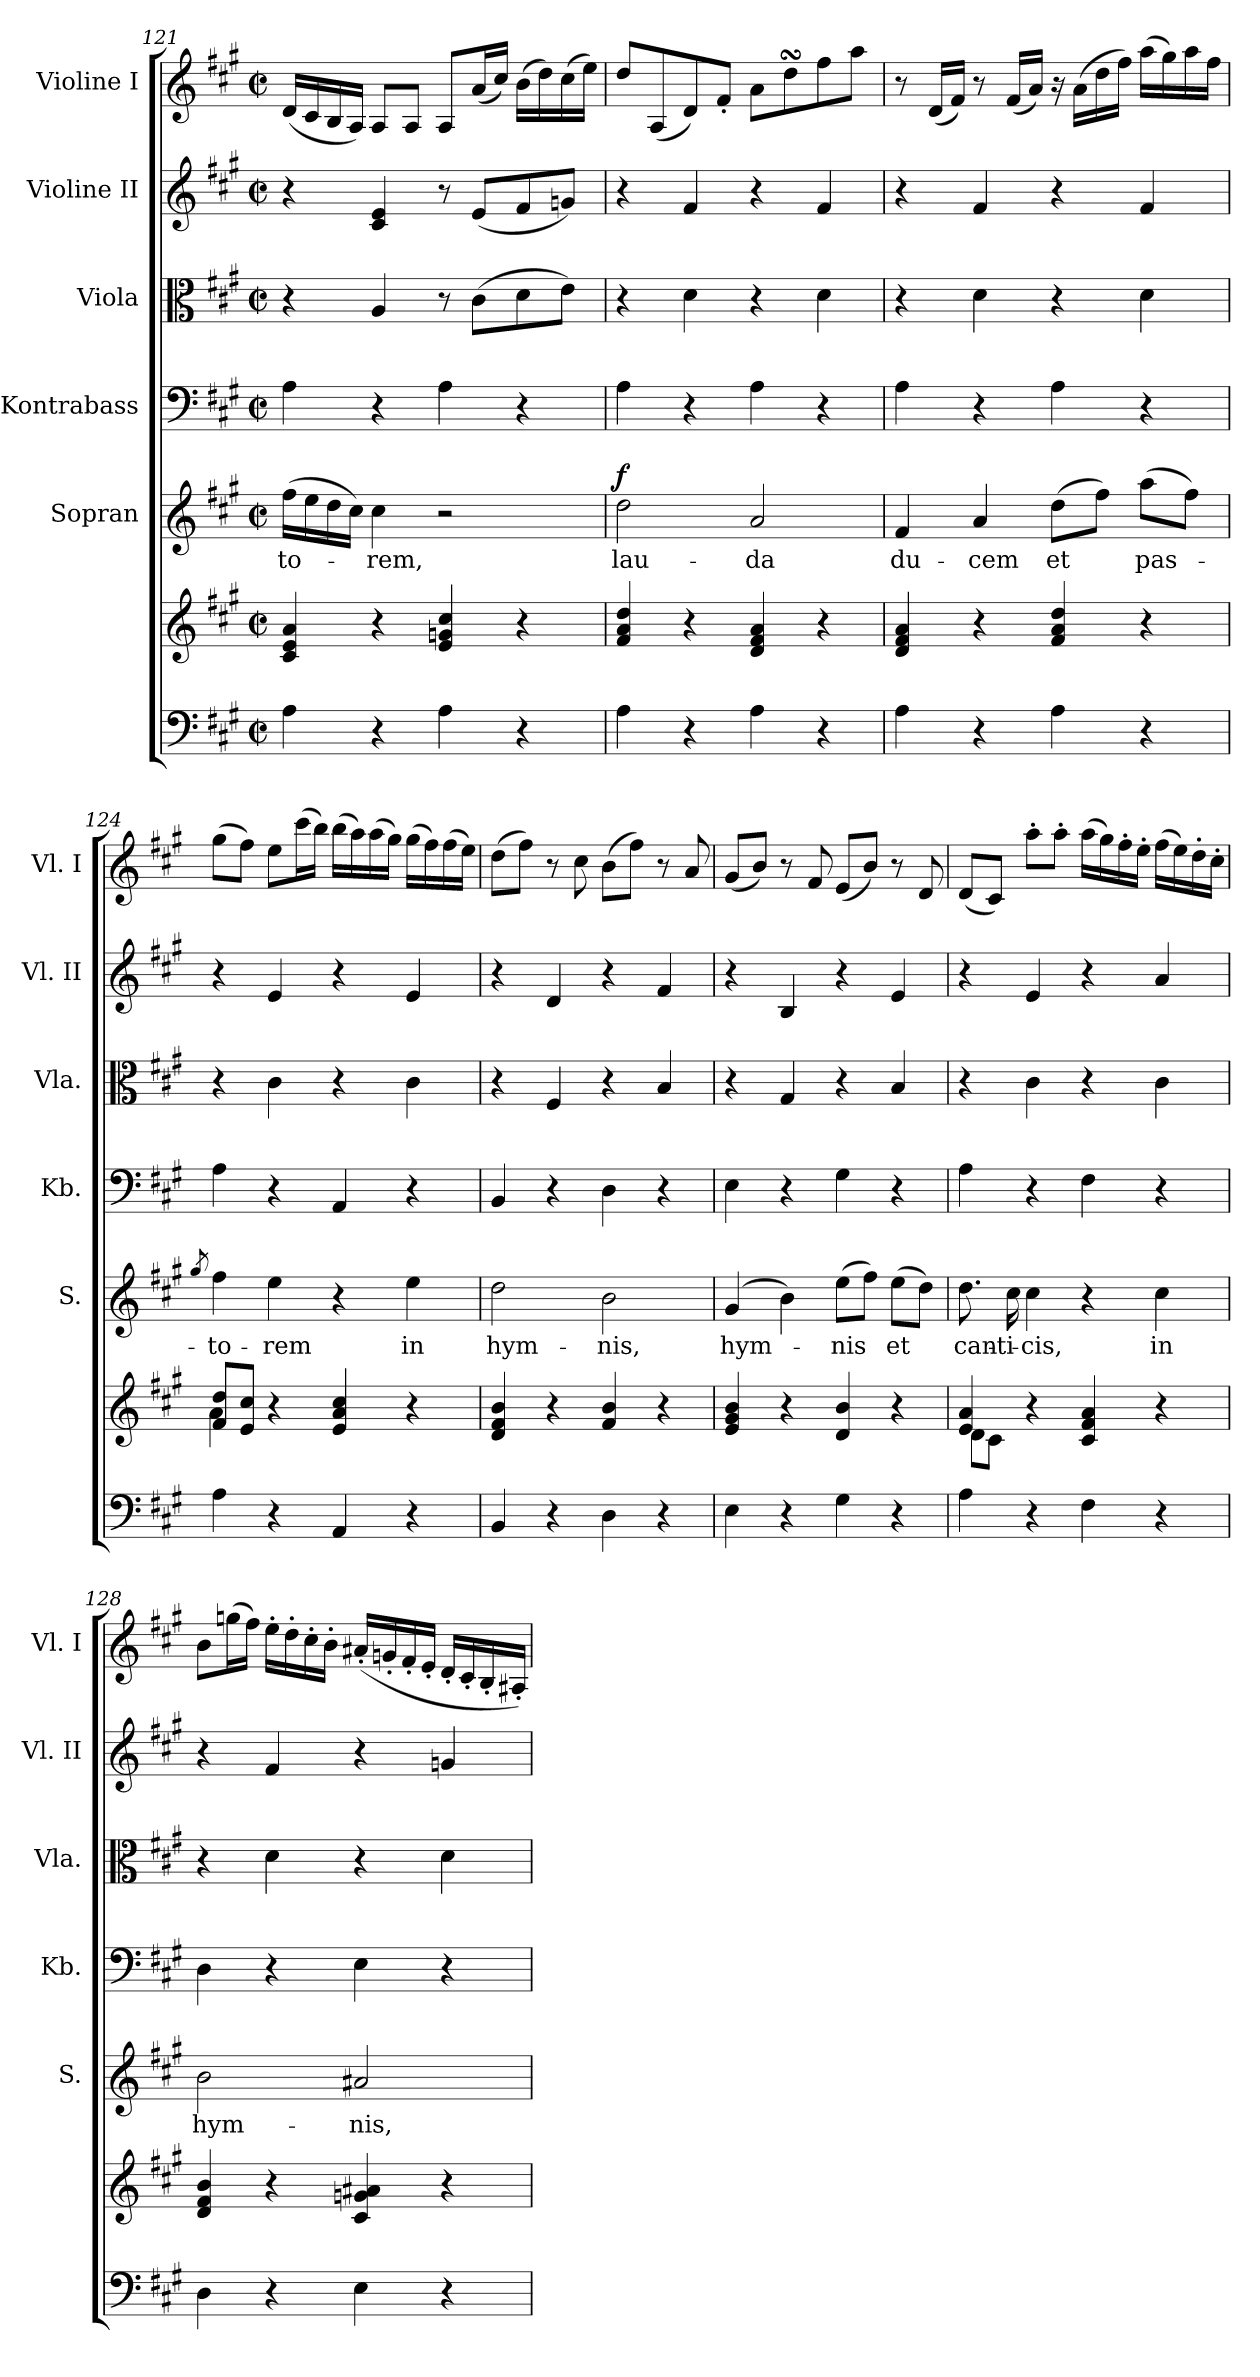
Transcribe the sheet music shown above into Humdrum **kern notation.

**kern	**kern	**kern	**text	**dynam	**kern	**kern	**kern	**kern
*part6	*part6	*part5	*part5	*part5	*part4	*part3	*part2	*part1
*staff7	*staff6	*staff5	*staff5	*staff5	*staff4	*staff3	*staff2	*staff1
*	*	*I"Sopran	*	*	*I"Kontrabass	*I"Viola	*I"Violine II	*I"Violine I
*	*	*I'S.	*	*	*I'Kb.	*I'Vla.	*I'Vl. II	*I'Vl. I
!!LO:PB:g=z
*clefF4	*clefG2	*clefG2	*	*	*clefF4	*clefC3	*clefG2	*clefG2
*	*	*	*	*	*ITrd7c12	*	*	*
*k[f#c#g#]	*k[f#c#g#]	*k[f#c#g#]	*	*	*k[f#c#g#]	*k[f#c#g#]	*k[f#c#g#]	*k[f#c#g#]
*A:	*A:	*A:	*	*	*A:	*A:	*A:	*A:
*M2/2	*M2/2	*M2/2	*	*	*M2/2	*M2/2	*M2/2	*M2/2
*met(c|)	*met(c|)	*met(c|)	*	*	*met(c|)	*met(c|)	*met(c|)	*met(c|)
=121	=121	=121	=121	=121	=121	=121	=121	=121
!	!	!	!LO:LY:b	!	!	!	!	!
4A\	4c#/ 4e/ 4a/	(>16ff#\LL	-to-	.	4AA\	4r	4r	(<16d/LL
.	.	16ee\	.	.	.	.	.	16c#/
.	.	16dd\	.	.	.	.	.	16B/
.	.	16cc#\JJ)	.	.	.	.	.	16A/JJ)
!	!	!	!LO:LY:b	!	!	!	!	!
4r	4r	4cc#\	-rem,	.	4r	4A/	4c#/ 4e/	8A/L
.	.	.	.	.	.	.	.	8A/J
4A\	4e/ 4gn/ 4cc#/	2r	.	.	4AA\	8r	8r	8A/L
.	.	.	.	.	.	(>8c#\L	(<8e/L	(<16a/L
.	.	.	.	.	.	.	.	16cc#/JJ)
4r	4r	.	.	.	4r	8d\	8f#/	(>16b\LL
.	.	.	.	.	.	.	.	16dd\)
.	.	.	.	.	.	8e\J)	8gn/J)	(>16cc#\
.	.	.	.	.	.	.	.	16ee\JJ)
=122	=122	=122	=122	=122	=122	=122	=122	=122
!	!	!	!LO:LY:b	!LO:DY:a	!	!	!	!
4A\	4f#/ 4a/ 4dd/	2dd\	lau-	f	4AA\	4r	4r	8dd/L
.	.	.	.	.	.	.	.	(<8A/
4r	4r	.	.	.	4r	4d\	4f#/	8d/)
.	.	.	.	.	.	.	.	8f#'</J
!	!	!	!LO:LY:b	!	!	!	!	!
4A\	4d/ 4f#/ 4a/	2a/	-da	.	4AA\	4r	4r	8a\L
.	.	.	.	.	.	.	.	8ddsSSs\
4r	4r	.	.	.	4r	4d\	4f#/	8ff#\
.	.	.	.	.	.	.	.	8aa\J
=123	=123	=123	=123	=123	=123	=123	=123	=123
!	!	!	!LO:LY:b	!	!	!	!	!
4A\	4d/ 4f#/ 4a/	4f#/	du-	.	4AA\	4r	4r	8r
.	.	.	.	.	.	.	.	(<16d/LL
.	.	.	.	.	.	.	.	16f#/JJ)
!	!	!	!LO:LY:b	!	!	!	!	!
4r	4r	4a/	-cem	.	4r	4d\	4f#/	8r
.	.	.	.	.	.	.	.	(<16f#/LL
.	.	.	.	.	.	.	.	16a/JJ)
!	!	!	!LO:LY:b	!	!	!	!	!
4A\	4f#/ 4a/ 4dd/	(>8dd\L	et	.	4AA\	4r	4r	16r
.	.	.	.	.	.	.	.	(>16a\LL
.	.	8ff#\J)	.	.	.	.	.	16dd\
.	.	.	.	.	.	.	.	16ff#\JJ)
!	!	!	!LO:LY:b	!	!	!	!	!
4r	4r	(>8aa\L	pas-	.	4r	4d\	4f#/	(>16aa\LL
.	.	.	.	.	.	.	.	16gg#\)
.	.	8ff#\J)	.	.	.	.	.	16aa\
.	.	.	.	.	.	.	.	16ff#\JJ
!!LO:LB:g=z
=124	=124	=124	=124	=124	=124	=124	=124	=124
.	.	8qgg#/	.	.	.	.	.	.
*	*^	*	*	*	*	*	*	*
!	!	!	!	!LO:LY:b	!	!	!	!	!
4A\	8f#/ 8dd/L	4a\	4ff#\	-to-	.	4AA\	4r	4r	(>8gg#\L
.	8e/ 8cc#/J	.	.	.	.	.	.	.	8ff#\J)
!	!	!	!	!LO:LY:b	!	!	!	!	!
4r	4r	2.ryy	4ee\	-rem	.	4r	4c#\	4e/	8ee\L
.	.	.	.	.	.	.	.	.	(>16ccc#\L
.	.	.	.	.	.	.	.	.	16bb\JJ)
4AA/	4e/ 4a/ 4cc#/	.	4r	.	.	4AAA/	4r	4r	(>16bb\LL
.	.	.	.	.	.	.	.	.	16aa\)
.	.	.	.	.	.	.	.	.	(>16aa\
.	.	.	.	.	.	.	.	.	16gg#\JJ)
!	!	!	!	!LO:LY:b	!	!	!	!	!
4r	4r	.	4ee\	in	.	4r	4c#\	4e/	(>16gg#\LL
.	.	.	.	.	.	.	.	.	16ff#\)
.	.	.	.	.	.	.	.	.	(>16ff#\
.	.	.	.	.	.	.	.	.	16ee\JJ)
*	*v	*v	*	*	*	*	*	*	*
=125	=125	=125	=125	=125	=125	=125	=125	=125
!	!	!	!LO:LY:b	!	!	!	!	!
4BB/	4d/ 4f#/ 4b/	2dd\	hym-	.	4BBB/	4r	4r	(>8dd\L
.	.	.	.	.	.	.	.	8ff#\J)
4r	4r	.	.	.	4r	4F#/	4d/	8r
.	.	.	.	.	.	.	.	8cc#\
!	!	!	!LO:LY:b	!	!	!	!	!
4D\	4f#/ 4b/	2b\	-nis,	.	4DD\	4r	4r	(>8b\L
.	.	.	.	.	.	.	.	8ff#\J)
4r	4r	.	.	.	4r	4B/	4f#/	8r
.	.	.	.	.	.	.	.	8a/
=126	=126	=126	=126	=126	=126	=126	=126	=126
!	!	!	!LO:LY:b	!	!	!	!	!
4E\	4e/ 4g#/ 4b/	(4g#/	hym-	.	4EE\	4r	4r	(<8g#/L
.	.	.	.	.	.	.	.	8b/J)
4r	4r	4b\)	.	.	4r	4G#/	4B/	8r
.	.	.	.	.	.	.	.	8f#/
!	!	!	!LO:LY:b	!	!	!	!	!
4G#\	4d/ 4b/	(>8ee\L	-nis	.	4GG#\	4r	4r	(<8e/L
.	.	8ff#\J)	.	.	.	.	.	8b/J)
!	!	!	!LO:LY:b	!	!	!	!	!
4r	4r	(>8ee\L	et	.	4r	4B/	4e/	8r
.	.	8dd\J)	.	.	.	.	.	8d/
=127	=127	=127	=127	=127	=127	=127	=127	=127
*	*^	*	*	*	*	*	*	*
!	!	!	!	!LO:LY:b	!	!	!	!	!
4A\	4e/ 4a/	8d\L	8.dd\	can-	.	4AA\	4r	4r	(<8d/L
.	.	8c#\J	.	.	.	.	.	.	8c#/J)
!	!	!	!	!LO:LY:b	!	!	!	!	!
.	.	.	16cc#\	-ti-	.	.	.	.	.
!	!	!	!	!LO:LY:b	!	!	!	!	!
4r	4r	2.ryy	4cc#\	-cis,	.	4r	4c#\	4e/	8aa'>\L
.	.	.	.	.	.	.	.	.	8aa'>\J
4F#\	4c#/ 4f#/ 4a/	.	4r	.	.	4FF#\	4r	4r	(>16aa\LL
.	.	.	.	.	.	.	.	.	16gg#\)
.	.	.	.	.	.	.	.	.	16ff#'>\
.	.	.	.	.	.	.	.	.	16ee'>\JJ
!	!	!	!	!LO:LY:b	!	!	!	!	!
4r	4r	.	4cc#\	in	.	4r	4c#\	4a/	(>16ff#\LL
.	.	.	.	.	.	.	.	.	16ee\)
.	.	.	.	.	.	.	.	.	16dd'>\
.	.	.	.	.	.	.	.	.	16cc#'>\JJ
*	*v	*v	*	*	*	*	*	*	*
!!LO:PB:g=z
=128	=128	=128	=128	=128	=128	=128	=128	=128
!	!	!	!LO:LY:b	!	!	!	!	!
4D\	4d/ 4f#/ 4b/	2b\	hym-	.	4DD\	4r	4r	8b\L
.	.	.	.	.	.	.	.	(>16ggn\L
.	.	.	.	.	.	.	.	16ff#\JJ)
4r	4r	.	.	.	4r	4d\	4f#/	16ee'>\LL
.	.	.	.	.	.	.	.	16dd'>\
.	.	.	.	.	.	.	.	16cc#'>\
.	.	.	.	.	.	.	.	16b'>\JJ
!	!	!	!LO:LY:b	!	!	!	!	!
4E\	4c#/ 4gn/ 4a#X/	2a#X/	-nis,	.	4EE\	4r	4r	(<16a#X'</LL
.	.	.	.	.	.	.	.	16gn'</
.	.	.	.	.	.	.	.	16f#'</
.	.	.	.	.	.	.	.	16e'</JJ
4r	4r	.	.	.	4r	4d\	4gn/	16d'</LL
.	.	.	.	.	.	.	.	16c#'</
.	.	.	.	.	.	.	.	16B'</
.	.	.	.	.	.	.	.	16A#X'</JJ)
=	=	=	=	=	=	=	=	=
*-	*-	*-	*-	*-	*-	*-	*-	*-
